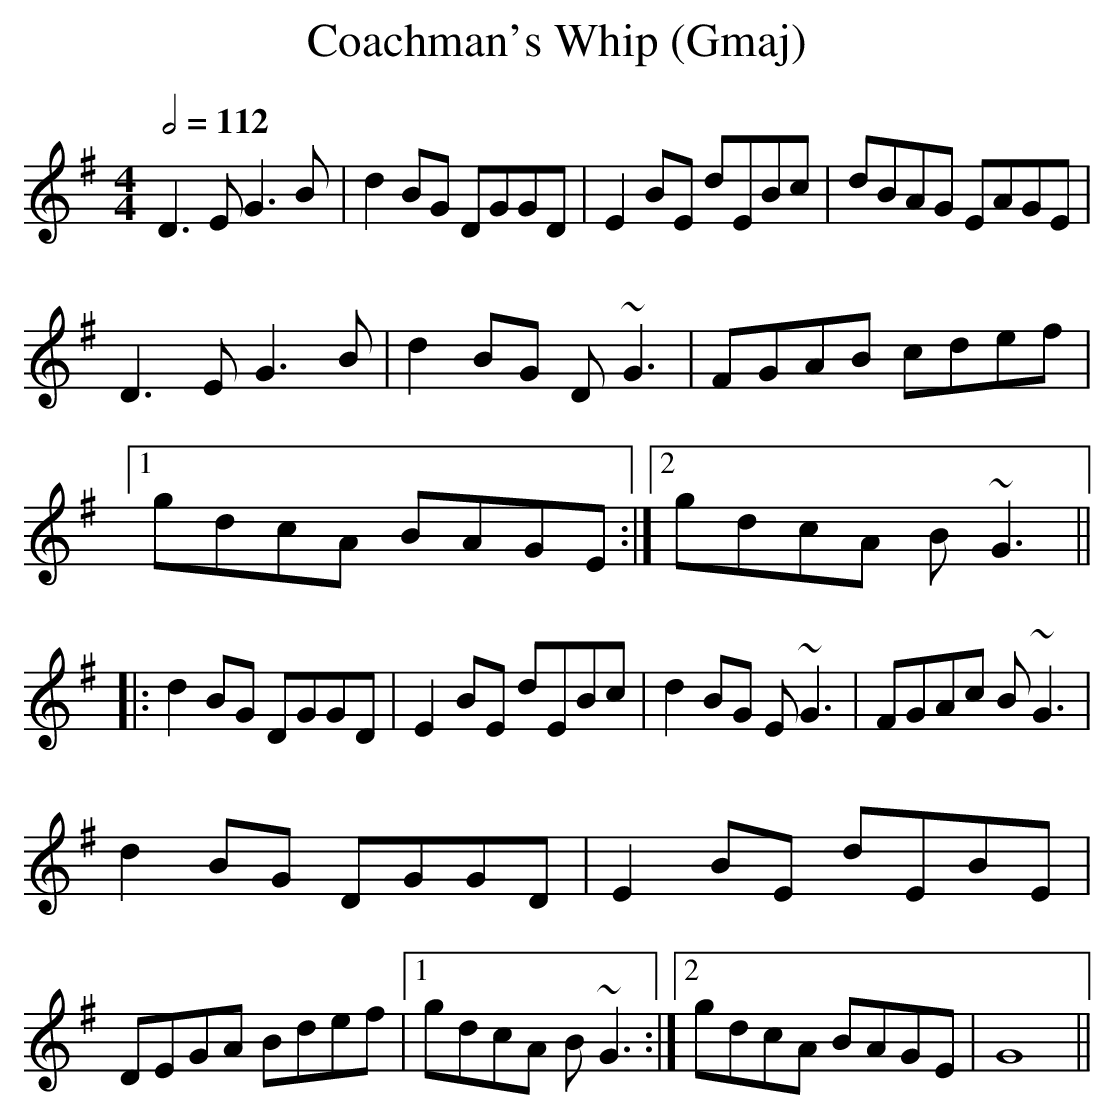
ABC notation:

X:1
T:Coachman's Whip (Gmaj)
Q:1/2=112
M:4/4
L:1/8
K:Gmaj
D3E G3B|d2BG DGGD|E2BE dEBc|dBAG EAGE|
D3E G3B|d2BG D~G3|FGAB cdef|1 gdcA BAGE:|2 gdcA B~G3||
|:d2BG DGGD|E2BE dEBc|d2BG E~G3|FGAc B~G3|
d2BG DGGD|E2BE dEBE|DEGA Bdef|1 gdcA B~G3:|2 gdcA BAGE|G8||
